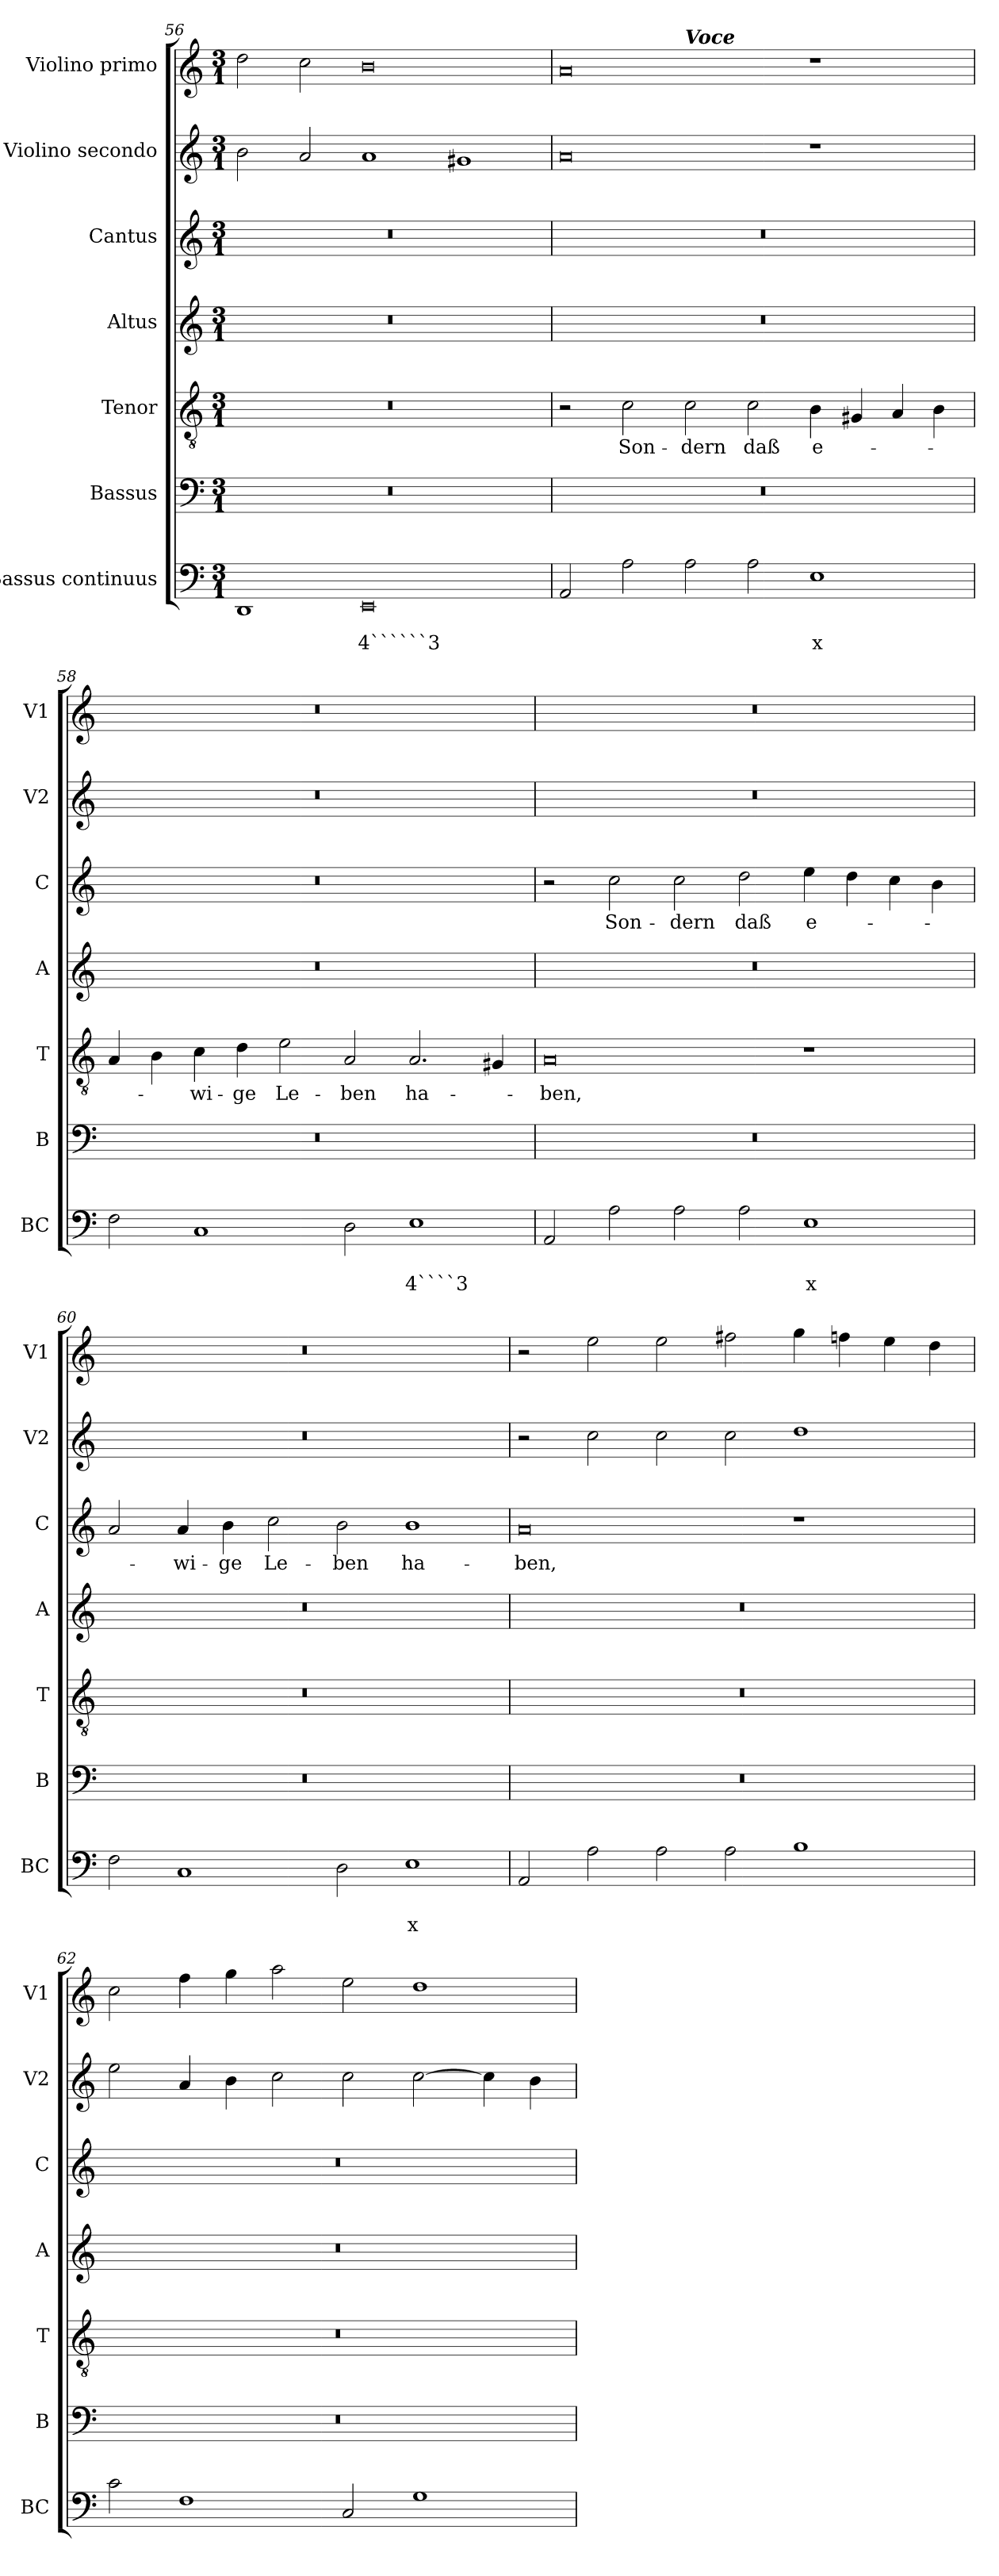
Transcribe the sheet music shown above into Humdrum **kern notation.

**kern	**text	**text	**kern	**kern	**text	**kern	**kern	**text	**kern	**kern
*part7	*part7	*part7	*part6	*part5	*part5	*part4	*part3	*part3	*part2	*part1
*staff7	*staff7	*staff7	*staff6	*staff5	*staff5	*staff4	*staff3	*staff3	*staff2	*staff1
*I"Bassus continuus	*	*	*I"Bassus	*I"Tenor	*	*I"Altus	*I"Cantus	*	*I"Violino secondo	*I"Violino primo
*I'BC	*	*	*I'B	*I'T	*	*I'A	*I'C	*	*I'V2	*I'V1
*clefF4	*	*	*clefF4	*clefGv2	*	*clefG2	*clefG2	*	*clefG2	*clefG2
*k[]	*	*	*k[]	*k[]	*	*k[]	*k[]	*	*k[]	*k[]
*C:	*	*	*C:	*C:	*	*C:	*C:	*	*C:	*C:
*M3/1	*	*	*M3/1	*M3/1	*	*M3/1	*M3/1	*	*M3/1	*M3/1
=56	=56	=56	=56	=56	=56	=56	=56	=56	=56	=56
1DD	.	.	0.r	0.r	.	0.r	0.r	.	2b\	2dd\
.	.	.	.	.	.	.	.	.	2a/	2cc\
!	!	!LO:LY:b	!	!	!	!	!	!	!	!
0EE	.	4``````3	.	.	.	.	.	.	1a	0b
.	.	.	.	.	.	.	.	.	1g#X	.
=57	=57	=57	=57	=57	=57	=57	=57	=57	=57	=57
*	*	*	*	*	*	*	*	*	*	*^
2AA/	.	.	0.r	2r	.	0.r	0.r	.	0a	0a	1ryy
!	!	!	!	!	!LO:LY:b	!	!	!	!	!	!
2A\	.	.	.	2c\	Son-	.	.	.	.	.	.
!	!	!	!	!	!	!	!	!	!	!	!LO:TX:a:Bi:t=Voce
!	!	!	!	!	!LO:LY:b	!	!	!	!	!	!
2A\	.	.	.	2c\	-dern	.	.	.	.	.	0ryy
!	!	!	!	!	!LO:LY:b	!	!	!	!	!	!
2A\	.	.	.	2c\	daß	.	.	.	.	.	.
!	!	!LO:LY:b	!	!	!LO:LY:b	!	!	!	!	!	!
1E	.	x	.	4B\	e-	.	.	.	1r	1r	.
.	.	.	.	4G#X/	.	.	.	.	.	.	.
.	.	.	.	4A/	.	.	.	.	.	.	.
.	.	.	.	4B\	.	.	.	.	.	.	.
*	*	*	*	*	*	*	*	*	*	*v	*v
=58	=58	=58	=58	=58	=58	=58	=58	=58	=58	=58
2F\	.	.	0.r	4A/	.	0.r	0.r	.	0.r	0.r
.	.	.	.	4B\	.	.	.	.	.	.
!	!	!	!	!	!LO:LY:b	!	!	!	!	!
1C	.	.	.	4c\	-wi-	.	.	.	.	.
!	!	!	!	!	!LO:LY:b	!	!	!	!	!
.	.	.	.	4d\	-ge	.	.	.	.	.
!	!	!	!	!	!LO:LY:b	!	!	!	!	!
.	.	.	.	2e\	Le-	.	.	.	.	.
!	!	!	!	!	!LO:LY:b	!	!	!	!	!
2D\	.	.	.	2A/	-ben	.	.	.	.	.
!	!	!LO:LY:b	!	!	!LO:LY:b	!	!	!	!	!
1E	.	4````3	.	2.A/	ha-	.	.	.	.	.
.	.	.	.	4G#X/	.	.	.	.	.	.
=59	=59	=59	=59	=59	=59	=59	=59	=59	=59	=59
!	!	!	!	!	!LO:LY:b	!	!	!	!	!
2AA/	.	.	0.r	0A	-ben,	0.r	2r	.	0.r	0.r
!	!	!	!	!	!	!	!	!LO:LY:b	!	!
2A\	.	.	.	.	.	.	2cc\	Son-	.	.
!	!	!	!	!	!	!	!	!LO:LY:b	!	!
2A\	.	.	.	.	.	.	2cc\	-dern	.	.
!	!	!	!	!	!	!	!	!LO:LY:b	!	!
2A\	.	.	.	.	.	.	2dd\	daß	.	.
!	!	!LO:LY:b	!	!	!	!	!	!LO:LY:b	!	!
1E	.	x	.	1r	.	.	4ee\	e-	.	.
.	.	.	.	.	.	.	4dd\	.	.	.
.	.	.	.	.	.	.	4cc\	.	.	.
.	.	.	.	.	.	.	4b\	.	.	.
!!LO:PB:g=z
=60	=60	=60	=60	=60	=60	=60	=60	=60	=60	=60
2F\	.	.	0.r	0.r	.	0.r	2a/	.	0.r	0.r
!	!	!	!	!	!	!	!	!LO:LY:b	!	!
1C	.	.	.	.	.	.	4a/	-wi-	.	.
!	!	!	!	!	!	!	!	!LO:LY:b	!	!
.	.	.	.	.	.	.	4b\	-ge	.	.
!	!	!	!	!	!	!	!	!LO:LY:b	!	!
.	.	.	.	.	.	.	2cc\	Le-	.	.
!	!	!	!	!	!	!	!	!LO:LY:b	!	!
2D\	.	.	.	.	.	.	2b\	-ben	.	.
!	!	!LO:LY:b	!	!	!	!	!	!LO:LY:b	!	!
1E	.	x	.	.	.	.	1b	ha-	.	.
=61	=61	=61	=61	=61	=61	=61	=61	=61	=61	=61
!	!	!	!	!	!	!	!	!LO:LY:b	!	!
2AA/	.	.	0.r	0.r	.	0.r	0a	-ben,	2r	2r
2A\	.	.	.	.	.	.	.	.	2cc\	2ee\
2A\	.	.	.	.	.	.	.	.	2cc\	2ee\
2A\	.	.	.	.	.	.	.	.	2cc\	2ff#X\
1B	.	.	.	.	.	.	1r	.	1dd	4gg\
.	.	.	.	.	.	.	.	.	.	4ffn\
.	.	.	.	.	.	.	.	.	.	4ee\
.	.	.	.	.	.	.	.	.	.	4dd\
=62	=62	=62	=62	=62	=62	=62	=62	=62	=62	=62
2c\	.	.	0.r	0.r	.	0.r	0.r	.	2ee\	2cc\
1F	.	.	.	.	.	.	.	.	4a/	4ff\
.	.	.	.	.	.	.	.	.	4b\	4gg\
.	.	.	.	.	.	.	.	.	2cc\	2aa\
2C/	.	.	.	.	.	.	.	.	2cc\	2ee\
1G	.	.	.	.	.	.	.	.	[2cc\	1dd
.	.	.	.	.	.	.	.	.	4cc\]	.
.	.	.	.	.	.	.	.	.	4b\	.
=	=	=	=	=	=	=	=	=	=	=
*-	*-	*-	*-	*-	*-	*-	*-	*-	*-	*-
